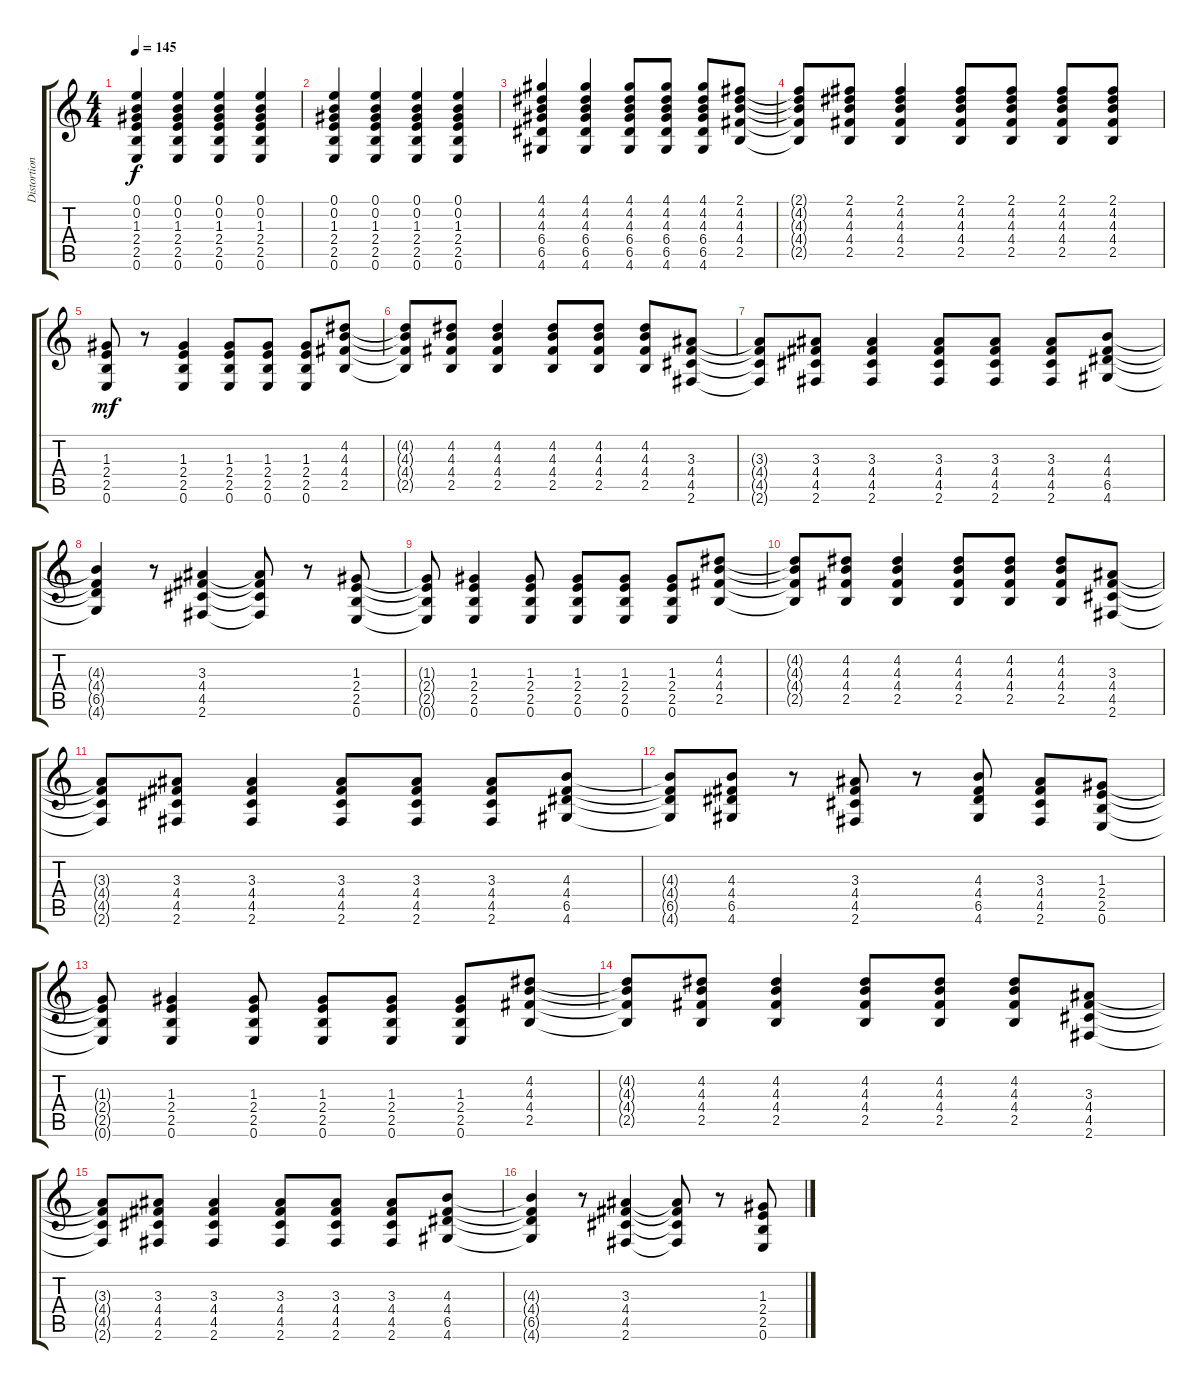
\track ("Distortion Overdub 1" "Distortion") {instrument overdrivenguitar}
\staff {score tabs}
\tuning (E4 B3 G3 D3 A2 E2) {hide}
\ts (4 4)
\tempo 145
\clef g2
\ks c
(0.1 0.2 1.3 2.4 2.5 0.6).4{dy f} (0.1 0.2 1.3 2.4 2.5 0.6).4 (0.1 0.2 1.3 2.4 2.5 0.6).4 (0.1 0.2 1.3 2.4 2.5 0.6).4 |
(0.1 0.2 1.3 2.4 2.5 0.6).4 (0.1 0.2 1.3 2.4 2.5 0.6).4 (0.1 0.2 1.3 2.4 2.5 0.6).4 (0.1 0.2 1.3 2.4 2.5 0.6).4 |
(4.1 4.2 4.3 6.4 6.5 4.6).4 (4.1 4.2 4.3 6.4 6.5 4.6).4 (4.1 4.2 4.3 6.4 6.5 4.6).8 (4.1 4.2 4.3 6.4 6.5 4.6).8 (4.1 4.2 4.3 6.4 6.5 4.6).8 (2.1 4.2 4.3 4.4 2.5).8 |
(2.1{t} 4.2{t} 4.3{t} 4.4{t} 2.5{t}).8 (2.1 4.2 4.3 4.4 2.5).8 (2.1 4.2 4.3 4.4 2.5).4 (2.1 4.2 4.3 4.4 2.5).8 (2.1 4.2 4.3 4.4 2.5).8 (2.1 4.2 4.3 4.4 2.5).8 (2.1 4.2 4.3 4.4 2.5).8 |
(1.3 2.4 2.5 0.6).8{dy mf} r.8 (1.3 2.4 2.5 0.6).4 (1.3 2.4 2.5 0.6).8 (1.3 2.4 2.5 0.6).8 (1.3 2.4 2.5 0.6).8 (4.2 4.3 4.4 2.5).8 |
(4.2{t} 4.3{t} 4.4{t} 2.5{t}).8 (4.2 4.3 4.4 2.5).8 (4.2 4.3 4.4 2.5).4 (4.2 4.3 4.4 2.5).8 (4.2 4.3 4.4 2.5).8 (4.2 4.3 4.4 2.5).8 (3.3 4.4 4.5 2.6).8 |
(3.3{t} 4.4{t} 4.5{t} 2.6{t}).8 (3.3 4.4 4.5 2.6).8 (3.3 4.4 4.5 2.6).4 (3.3 4.4 4.5 2.6).8 (3.3 4.4 4.5 2.6).8 (3.3 4.4 4.5 2.6).8 (4.3 4.4 6.5 4.6).8 |
(4.3{t} 4.4{t} 6.5{t} 4.6{t}).4 r.8 (3.3 4.4 4.5 2.6).4 (3.3{t} 4.4{t} 4.5{t} 2.6{t}).8 r.8 (1.3 2.4 2.5 0.6).8 |
(1.3{t} 2.4{t} 2.5{t} 0.6{t}).8 (1.3 2.4 2.5 0.6).4 (1.3 2.4 2.5 0.6).8 (1.3 2.4 2.5 0.6).8 (1.3 2.4 2.5 0.6).8 (1.3 2.4 2.5 0.6).8 (4.2 4.3 4.4 2.5).8 |
(4.2{t} 4.3{t} 4.4{t} 2.5{t}).8 (4.2 4.3 4.4 2.5).8 (4.2 4.3 4.4 2.5).4 (4.2 4.3 4.4 2.5).8 (4.2 4.3 4.4 2.5).8 (4.2 4.3 4.4 2.5).8 (3.3 4.4 4.5 2.6).8 |
(3.3{t} 4.4{t} 4.5{t} 2.6{t}).8 (3.3 4.4 4.5 2.6).8 (3.3 4.4 4.5 2.6).4 (3.3 4.4 4.5 2.6).8 (3.3 4.4 4.5 2.6).8 (3.3 4.4 4.5 2.6).8 (4.3 4.4 6.5 4.6).8 |
(4.3{t} 4.4{t} 6.5{t} 4.6{t}).8 (4.3 4.4 6.5 4.6).8 r.8 (3.3 4.4 4.5 2.6).8 r.8 (4.3 4.4 6.5 4.6).8 (3.3 4.4 4.5 2.6).8 (1.3 2.4 2.5 0.6).8 |
(1.3{t} 2.4{t} 2.5{t} 0.6{t}).8 (1.3 2.4 2.5 0.6).4 (1.3 2.4 2.5 0.6).8 (1.3 2.4 2.5 0.6).8 (1.3 2.4 2.5 0.6).8 (1.3 2.4 2.5 0.6).8 (4.2 4.3 4.4 2.5).8 |
(4.2{t} 4.3{t} 4.4{t} 2.5{t}).8 (4.2 4.3 4.4 2.5).8 (4.2 4.3 4.4 2.5).4 (4.2 4.3 4.4 2.5).8 (4.2 4.3 4.4 2.5).8 (4.2 4.3 4.4 2.5).8 (3.3 4.4 4.5 2.6).8 |
(3.3{t} 4.4{t} 4.5{t} 2.6{t}).8 (3.3 4.4 4.5 2.6).8 (3.3 4.4 4.5 2.6).4 (3.3 4.4 4.5 2.6).8 (3.3 4.4 4.5 2.6).8 (3.3 4.4 4.5 2.6).8 (4.3 4.4 6.5 4.6).8 |
(4.3{t} 4.4{t} 6.5{t} 4.6{t}).4 r.8 (3.3 4.4 4.5 2.6).4 (3.3{t} 4.4{t} 4.5{t} 2.6{t}).8 r.8 (1.3 2.4 2.5 0.6).8
